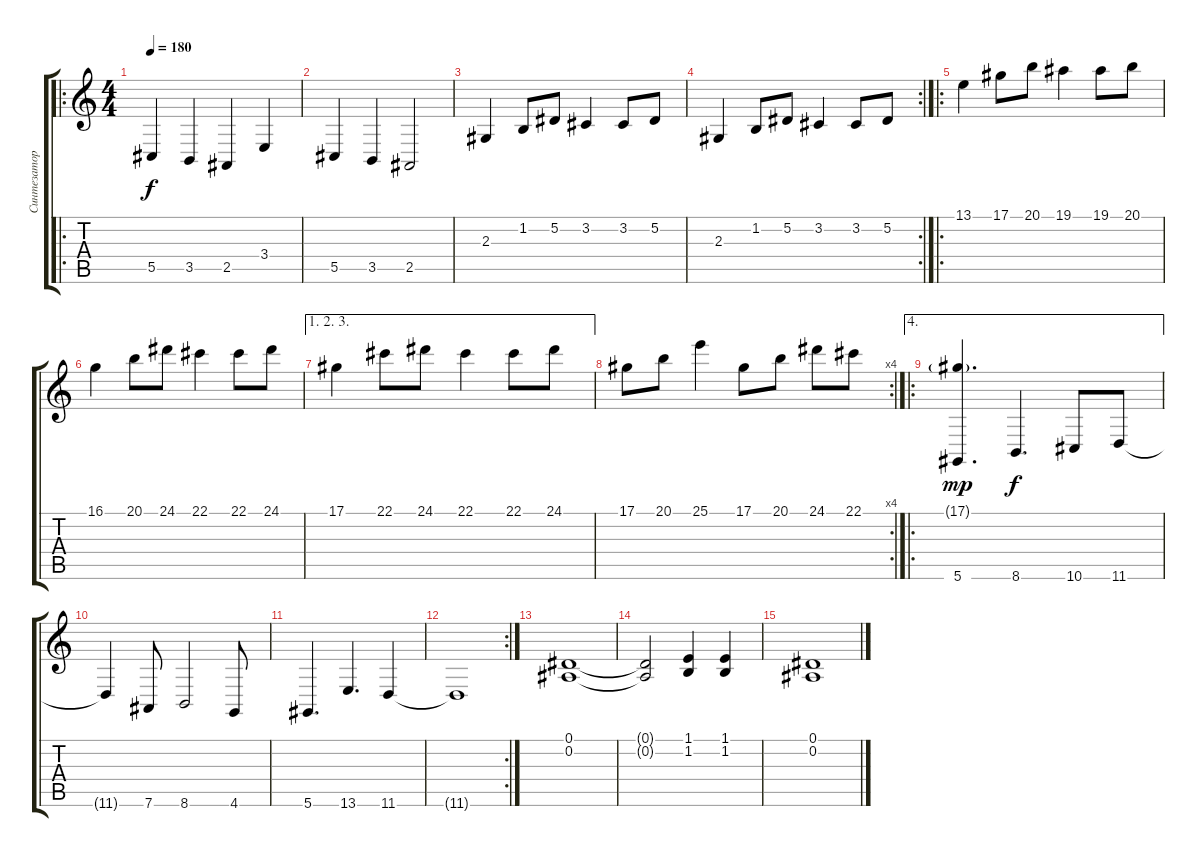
\track ("Синтезатор" "Синтезатор") {instrument stringensemble1}
\staff {score tabs}
\tuning (Eb4 Bb3 Gb3 Db3 Ab2 Eb2) {hide}
\ro
\ts (4 4)
\tempo 180
\clef g2
\ks c
5.5.4{dy f} 3.5.4 2.5.4 3.4.4 |
5.5.4 3.5.4 2.5.2 |
2.3.4 1.2.8 5.2.8 3.2.4 3.2.8 5.2.8 |
\rc 2
2.3.4 1.2.8 5.2.8 3.2.4 3.2.8 5.2.8 |
\ro
13.1.4{volume 10} 17.1.8 20.1.8 19.1.4 19.1.8 20.1.8 |
16.1.4 20.1.8 24.1.8 22.1.4 22.1.8 24.1.8 |
\ae (1 2 3)
17.1.4 22.1.8 24.1.8 22.1.4 22.1.8 24.1.8 |
\rc 4
17.1.8 20.1.8 25.1.4 17.1.8 20.1.8 24.1.8 22.1.8 |
\ae 4
\ro
(17.1{g} 5.6).4{d dy mp volume 13} 8.6.4{d dy f} 10.6.8 11.6.8 |
11.6{t}.4 7.6.8 8.6.2 4.6.8 |
5.6.4{d} 13.6.4{d} 11.6.4 |
\rc 2
11.6{t}.1 |
(0.1 0.2).1 |
(0.1{t} 0.2{t}).2 (1.1 1.2).4 (1.1 1.2).4 |
(0.1 0.2).1
